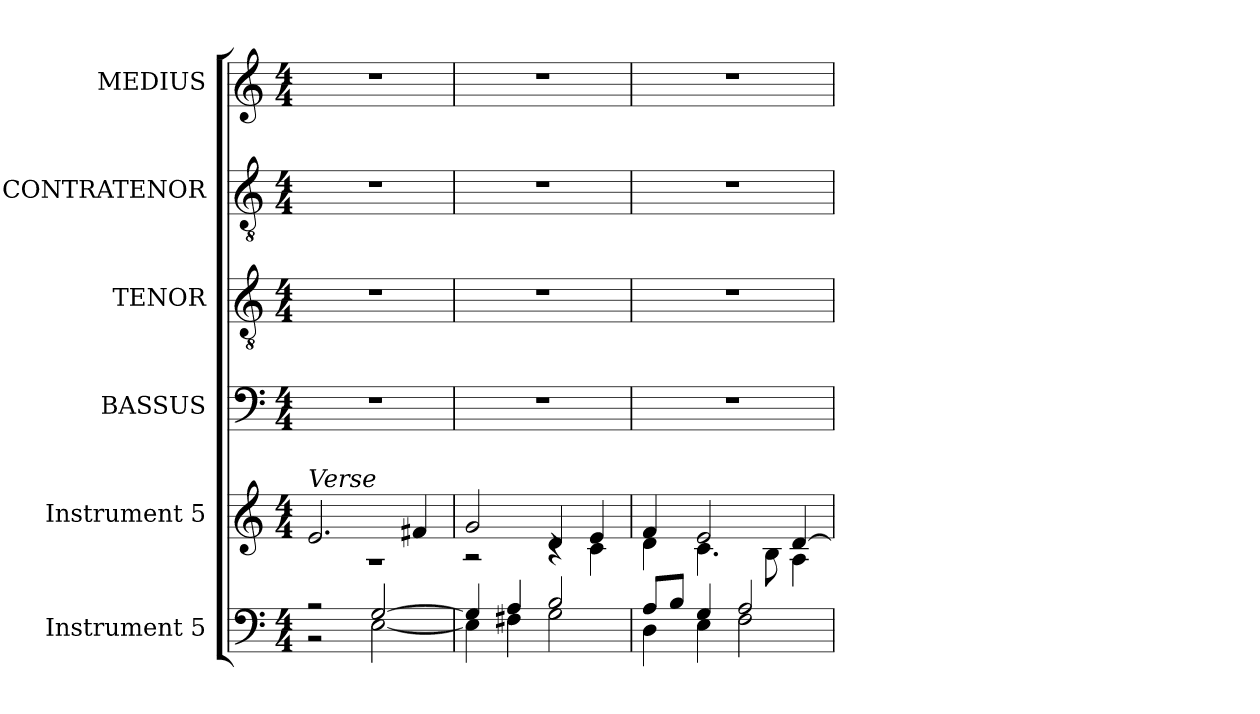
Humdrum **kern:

**kern	**kern	**kern	**kern	**kern	**kern
*part6	*part5	*part4	*part3	*part2	*part1
*staff6	*staff5	*staff4	*staff3	*staff2	*staff1
*I"Instrument 5	*I"Instrument 5	*I"BASSUS	*I"TENOR	*I"CONTRATENOR	*I"MEDIUS
*	*	*I'B	*	*	*I'S
!!LO:PB:g=z
*stria5	*stria5	*stria5	*stria5	*stria5	*stria5
*clefF4	*clefG2	*clefF4	*clefGv2	*clefGv2	*clefG2
*k[]	*k[]	*k[]	*k[]	*k[]	*k[]
*C:	*C:	*C:	*C:	*C:	*C:
*M4/4	*M4/4	*M4/4	*M4/4	*M4/4	*M4/4
=1	=1	=1	=1	=1	=1
*^	*^	*	*	*	*
!	!	!LO:TX:a:i:t=Verse	!	!	!	!	!
2r	2r	2.e/	1r	1r	1r	1r	1r
[>2G/	[<2E\	.	.	.	.	.	.
.	.	4f#X/	.	.	.	.	.
=2	=2	=2	=2	=2	=2	=2	=2
4G/]	4E\]	2g/	2r	1r	1r	1r	1r
4A/	4F#X\	.	.	.	.	.	.
2B/	2G\	4d/	4rc	.	.	.	.
.	.	4e/	4c\	.	.	.	.
=3	=3	=3	=3	=3	=3	=3	=3
8A/L	4D\	4f/	4d\	1r	1r	1r	1r
8B/J	.	.	.	.	.	.	.
4G/	4E\	2e/	4.c\	.	.	.	.
2A/	2F\	.	.	.	.	.	.
.	.	.	8B\	.	.	.	.
.	.	[>4d/	4A\	.	.	.	.
*v	*v	*	*	*	*	*	*
*	*v	*v	*	*	*	*
=	=	=	=	=	=
*-	*-	*-	*-	*-	*-
